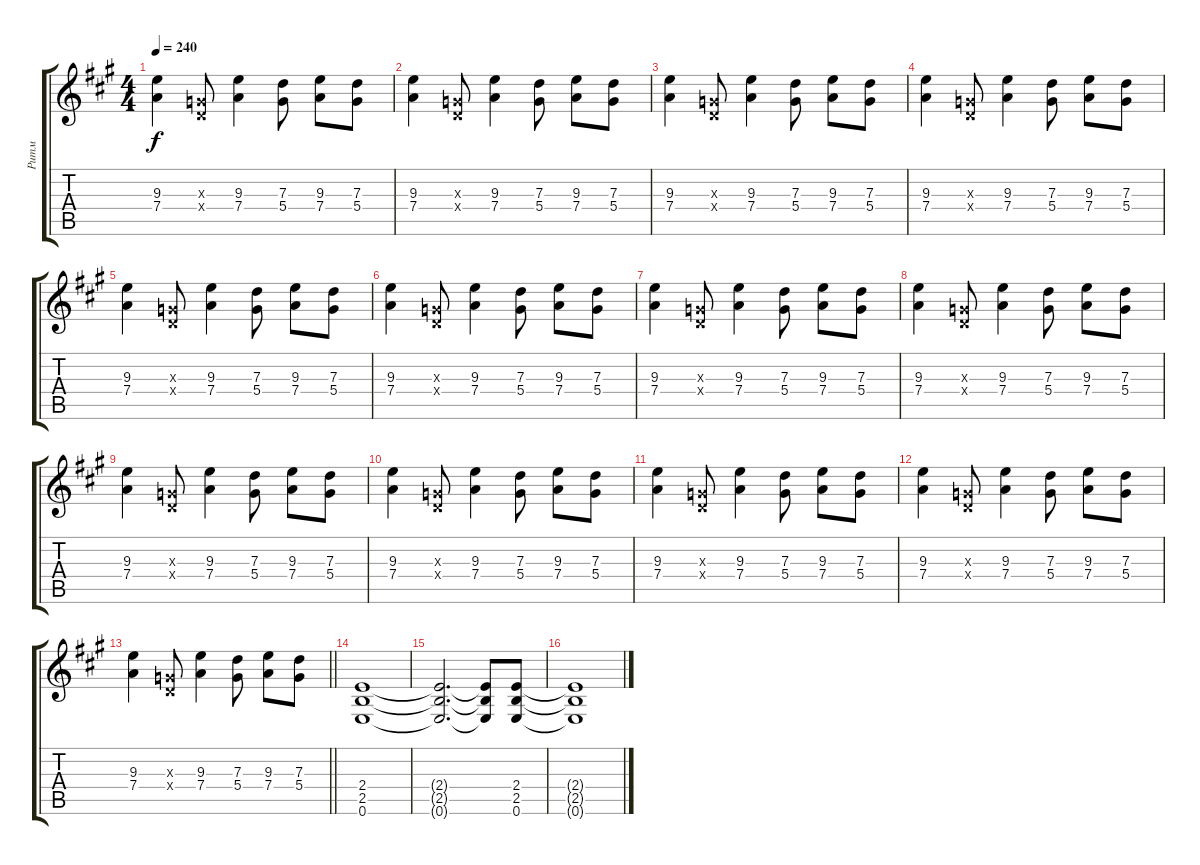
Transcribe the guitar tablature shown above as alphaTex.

\track ("Ритм" "Ритм") {instrument distortionguitar}
\staff {score tabs}
\tuning (E4 B3 G3 D3 A2 E2) {hide}
\ts (4 4)
\tempo 240
\clef g2
\ks a
(9.3 7.4).4{dy f} (0.3{x} 0.4{x}).8 (9.3 7.4).4 (7.3 5.4).8 (9.3 7.4).8 (7.3 5.4).8 |
(9.3 7.4).4 (0.3{x} 0.4{x}).8 (9.3 7.4).4 (7.3 5.4).8 (9.3 7.4).8 (7.3 5.4).8 |
(9.3 7.4).4 (0.3{x} 0.4{x}).8 (9.3 7.4).4 (7.3 5.4).8 (9.3 7.4).8 (7.3 5.4).8 |
(9.3 7.4).4 (0.3{x} 0.4{x}).8 (9.3 7.4).4 (7.3 5.4).8 (9.3 7.4).8 (7.3 5.4).8 |
(9.3 7.4).4 (0.3{x} 0.4{x}).8 (9.3 7.4).4 (7.3 5.4).8 (9.3 7.4).8 (7.3 5.4).8 |
(9.3 7.4).4 (0.3{x} 0.4{x}).8 (9.3 7.4).4 (7.3 5.4).8 (9.3 7.4).8 (7.3 5.4).8 |
(9.3 7.4).4 (0.3{x} 0.4{x}).8 (9.3 7.4).4 (7.3 5.4).8 (9.3 7.4).8 (7.3 5.4).8 |
(9.3 7.4).4 (0.3{x} 0.4{x}).8 (9.3 7.4).4 (7.3 5.4).8 (9.3 7.4).8 (7.3 5.4).8 |
(9.3 7.4).4 (0.3{x} 0.4{x}).8 (9.3 7.4).4 (7.3 5.4).8 (9.3 7.4).8 (7.3 5.4).8 |
(9.3 7.4).4 (0.3{x} 0.4{x}).8 (9.3 7.4).4 (7.3 5.4).8 (9.3 7.4).8 (7.3 5.4).8 |
(9.3 7.4).4 (0.3{x} 0.4{x}).8 (9.3 7.4).4 (7.3 5.4).8 (9.3 7.4).8 (7.3 5.4).8 |
(9.3 7.4).4 (0.3{x} 0.4{x}).8 (9.3 7.4).4 (7.3 5.4).8 (9.3 7.4).8 (7.3 5.4).8 |
\barLineRight lightlight
(9.3 7.4).4 (0.3{x} 0.4{x}).8 (9.3 7.4).4 (7.3 5.4).8 (9.3 7.4).8 (7.3 5.4).8 |
(2.4 2.5 0.6).1 |
(2.4{t} 2.5{t} 0.6{t}).2{d} (2.4{t} 2.5{t} 0.6{t}).8 (2.4 2.5 0.6).8 |
(2.4{t} 2.5{t} 0.6{t}).1
